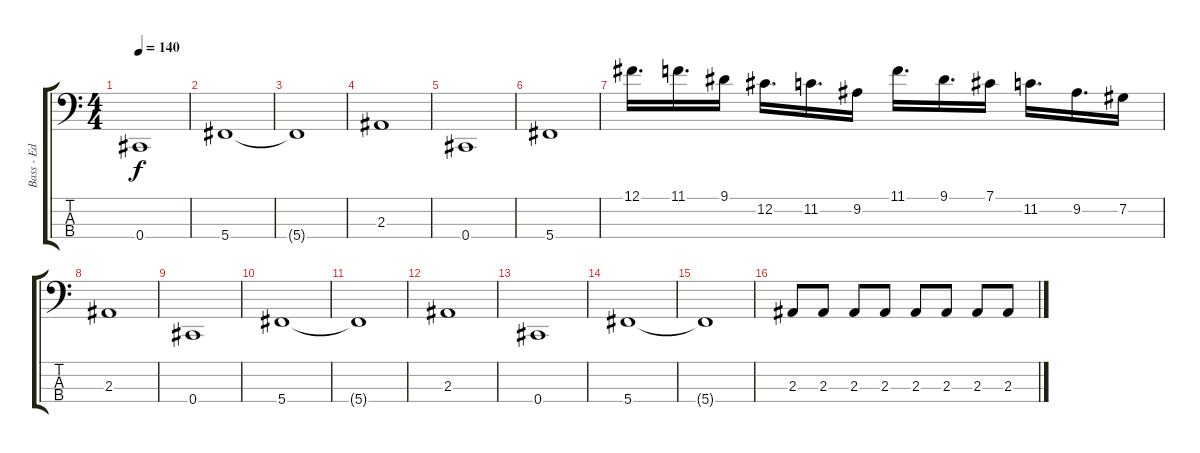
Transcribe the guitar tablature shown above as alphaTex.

\track ("Bass - Ed" "Bass - Ed") {instrument electricbasspick}
\staff {score tabs}
\tuning (Gb2 Db2 Ab1 Db1) {hide}
\ts (4 4)
\tempo 140
\clef f4
\ks c
0.4.1{dy f} |
5.4.1 |
5.4{t}.1 |
2.3.1 |
0.4.1 |
5.4.1 |
12.1.16{d} 11.1.16{d} 9.1.16 12.2.16{d} 11.2.16{d} 9.2.16 11.1.16{d} 9.1.16{d} 7.1.16 11.2.16{d} 9.2.16{d} 7.2.16 |
2.3.1 |
0.4.1 |
5.4.1 |
5.4{t}.1 |
2.3.1 |
0.4.1 |
5.4.1 |
5.4{t}.1 |
2.3.8 2.3.8 2.3.8 2.3.8 2.3.8 2.3.8 2.3.8 2.3.8
